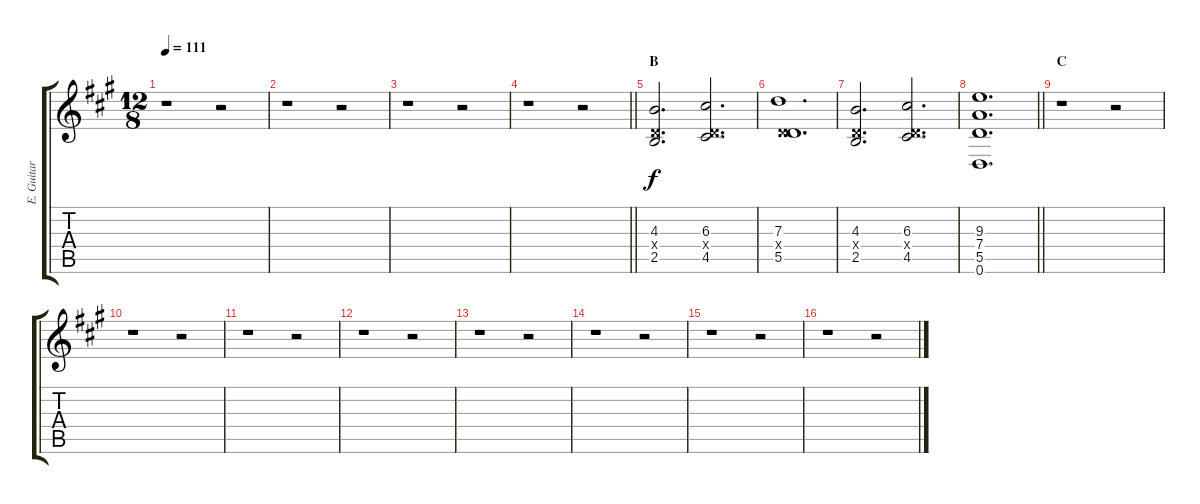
\track ("E. Guitar III" "E. Guitar ") {instrument overdrivenguitar}
\staff {score tabs}
\tuning (E4 B3 G3 D3 A2 D2) {hide}
\ts (12 8)
\tempo 111
\clef g2
\ks a
r.1{dy f} r.2 |
r.1 r.2 |
r.1 r.2 |
\barLineRight lightlight
r.1 r.2 |
\section ("" "B")
(4.3 0.4{x} 2.5).2{d} (6.3 0.4{x} 4.5).2{d} |
(7.3 0.4{x} 5.5).1{d} |
(4.3 0.4{x} 2.5).2{d} (6.3 0.4{x} 4.5).2{d} |
\barLineRight lightlight
(9.3 7.4 5.5 0.6).1{d} |
\section ("" "C")
r.1 r.2 |
r.1 r.2 |
r.1 r.2 |
r.1 r.2 |
r.1 r.2 |
r.1 r.2 |
r.1 r.2 |
r.1 r.2
